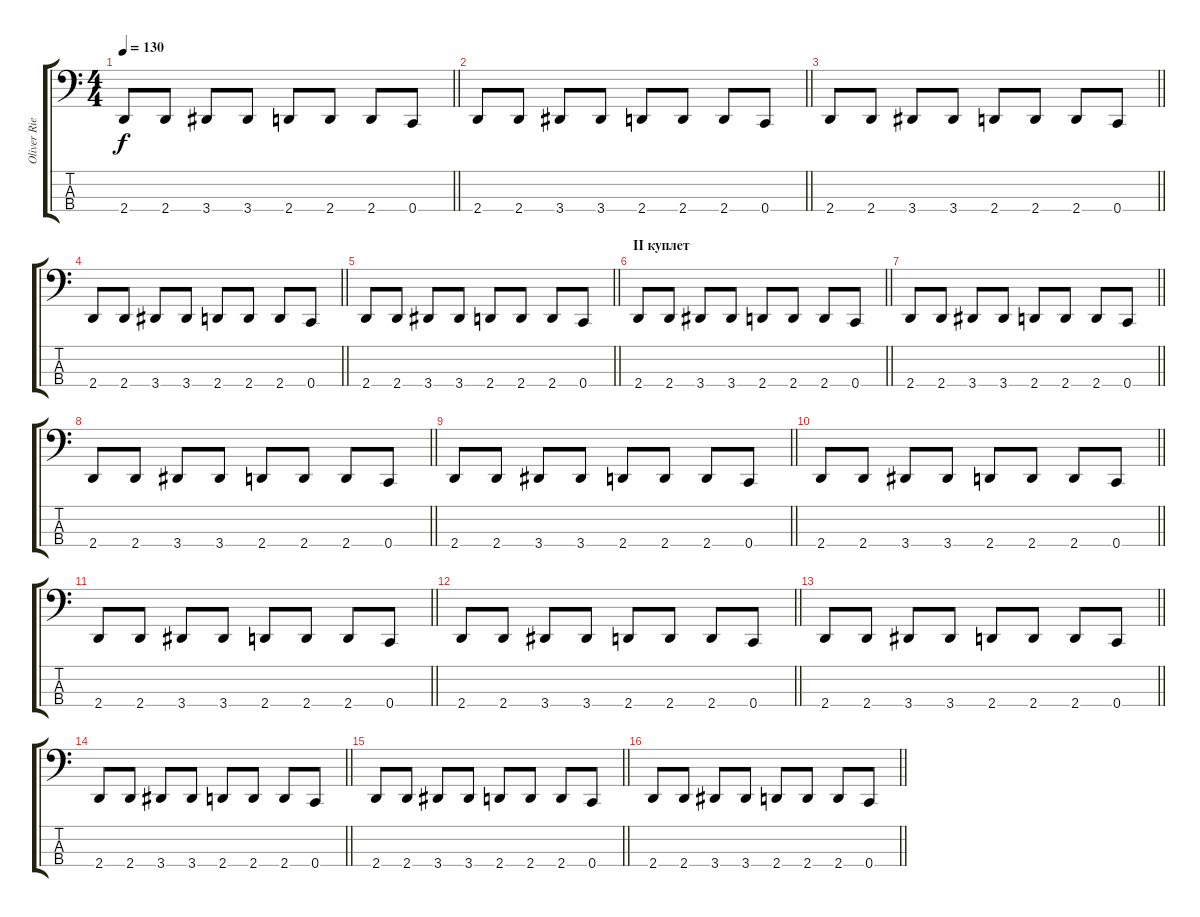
\track ("Oliver Riedel" "Oliver Rie") {instrument electricbassfinger}
\staff {score tabs}
\tuning (G2 C2 G1 C1) {hide}
\ts (4 4)
\tempo 130
\clef f4
\barLineRight lightlight
\ks c
2.4.8{dy f} 2.4.8 3.4.8 3.4.8 2.4.8 2.4.8 2.4.8 0.4.8 |
\barLineRight lightlight
2.4.8 2.4.8 3.4.8 3.4.8 2.4.8 2.4.8 2.4.8 0.4.8 |
\barLineRight lightlight
2.4.8 2.4.8 3.4.8 3.4.8 2.4.8 2.4.8 2.4.8 0.4.8 |
\barLineRight lightlight
2.4.8 2.4.8 3.4.8 3.4.8 2.4.8 2.4.8 2.4.8 0.4.8 |
\barLineRight lightlight
2.4.8 2.4.8 3.4.8 3.4.8 2.4.8 2.4.8 2.4.8 0.4.8 |
\section ("" "II куплет")
\barLineRight lightlight
2.4.8 2.4.8 3.4.8 3.4.8 2.4.8 2.4.8 2.4.8 0.4.8 |
\barLineRight lightlight
2.4.8 2.4.8 3.4.8 3.4.8 2.4.8 2.4.8 2.4.8 0.4.8 |
\barLineRight lightlight
2.4.8 2.4.8 3.4.8 3.4.8 2.4.8 2.4.8 2.4.8 0.4.8 |
\barLineRight lightlight
2.4.8 2.4.8 3.4.8 3.4.8 2.4.8 2.4.8 2.4.8 0.4.8 |
\barLineRight lightlight
2.4.8 2.4.8 3.4.8 3.4.8 2.4.8 2.4.8 2.4.8 0.4.8 |
\barLineRight lightlight
2.4.8 2.4.8 3.4.8 3.4.8 2.4.8 2.4.8 2.4.8 0.4.8 |
\barLineRight lightlight
2.4.8 2.4.8 3.4.8 3.4.8 2.4.8 2.4.8 2.4.8 0.4.8 |
\barLineRight lightlight
2.4.8 2.4.8 3.4.8 3.4.8 2.4.8 2.4.8 2.4.8 0.4.8 |
\barLineRight lightlight
2.4.8 2.4.8 3.4.8 3.4.8 2.4.8 2.4.8 2.4.8 0.4.8 |
\barLineRight lightlight
2.4.8 2.4.8 3.4.8 3.4.8 2.4.8 2.4.8 2.4.8 0.4.8 |
\barLineRight lightlight
2.4.8 2.4.8 3.4.8 3.4.8 2.4.8 2.4.8 2.4.8 0.4.8
